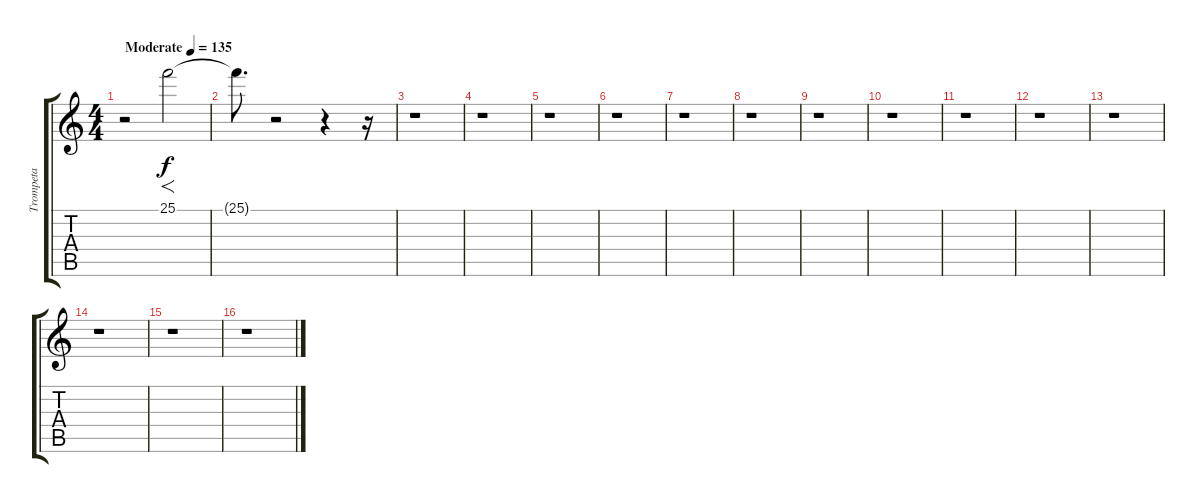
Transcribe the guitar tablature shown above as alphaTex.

\track ("Trompeta" "Trompeta") {instrument trumpet}
\staff {score tabs}
\tuning (E4 B3 G3 D3 A2 E2) {hide}
\ts (4 4)
\tempo (135 "Moderate")
\clef g2
\ks c
r.2{dy f instrument lead3calliope} 25.1.2{f} |
25.1{t}.8{d} r.2 r.4 r.16 |
r.1 |
r.1 |
r.1 |
r.1 |
r.1 |
r.1 |
r.1 |
r.1 |
r.1 |
r.1 |
r.1 |
r.1 |
r.1 |
r.1
